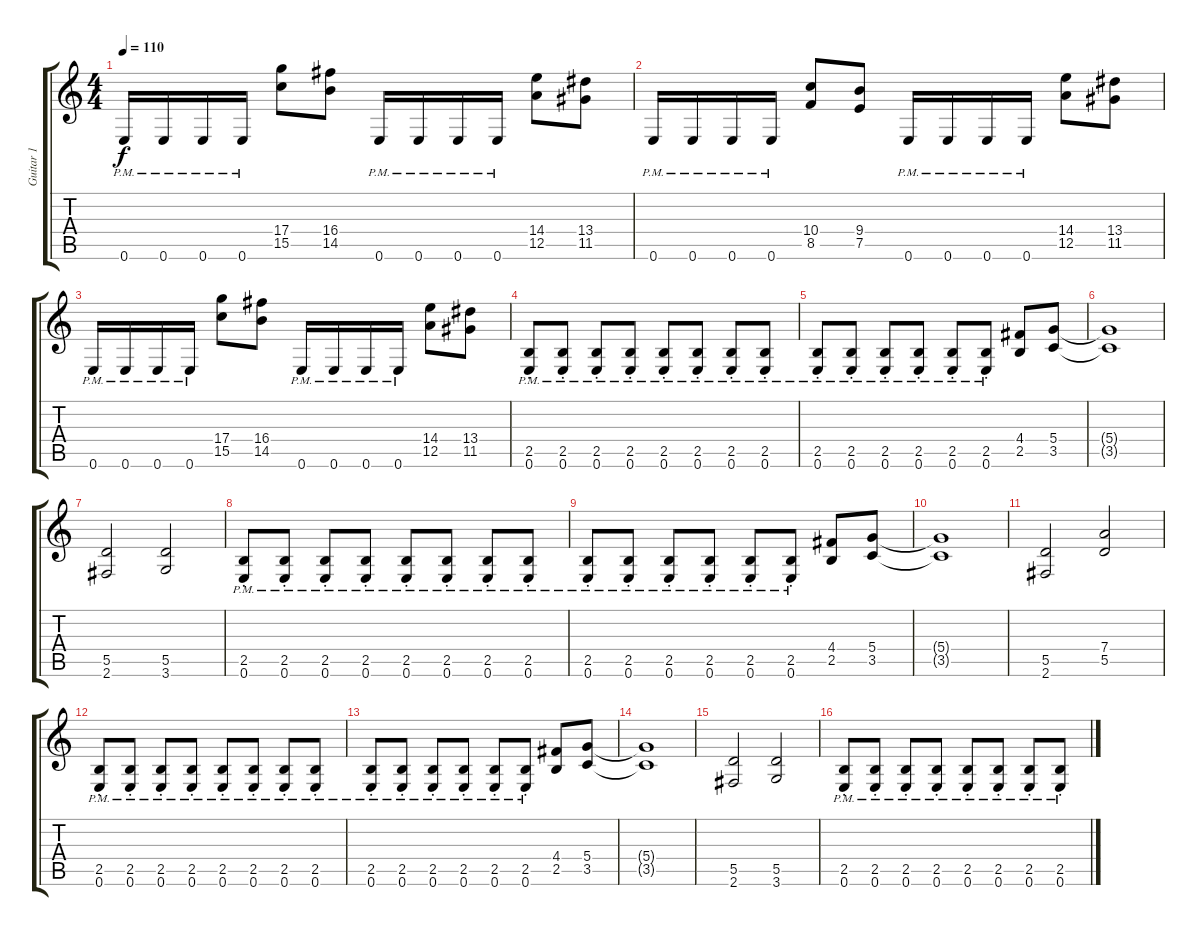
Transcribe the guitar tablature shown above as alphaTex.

\track ("Guitar 1" "Guitar 1") {instrument distortionguitar}
\staff {score tabs}
\tuning (E4 B3 G3 D3 A2 E2) {hide}
\ts (4 4)
\tempo 110
\clef g2
\ks c
0.6{pm}.16{dy f} 0.6{pm}.16 0.6{pm}.16 0.6{pm}.16 (17.4 15.5).8 (16.4 14.5).8 0.6{pm}.16 0.6{pm}.16 0.6{pm}.16 0.6{pm}.16 (14.4 12.5).8 (13.4 11.5).8 |
0.6{pm}.16 0.6{pm}.16 0.6{pm}.16 0.6{pm}.16 (10.4 8.5).8 (9.4 7.5).8 0.6{pm}.16 0.6{pm}.16 0.6{pm}.16 0.6{pm}.16 (14.4 12.5).8 (13.4 11.5).8 |
0.6{pm}.16 0.6{pm}.16 0.6{pm}.16 0.6{pm}.16 (17.4 15.5).8 (16.4 14.5).8 0.6{pm}.16 0.6{pm}.16 0.6{pm}.16 0.6{pm}.16 (14.4 12.5).8 (13.4 11.5).8 |
(2.5{st} 0.6{pm st}).8 (2.5{st} 0.6{pm st}).8 (2.5{st} 0.6{pm st}).8 (2.5{st} 0.6{pm st}).8 (2.5{st} 0.6{pm st}).8 (2.5{st} 0.6{pm st}).8 (2.5{st} 0.6{pm st}).8 (2.5{st} 0.6{pm st}).8 |
(2.5{st} 0.6{pm st}).8 (2.5{st} 0.6{pm st}).8 (2.5{st} 0.6{pm st}).8 (2.5{st} 0.6{pm st}).8 (2.5{st} 0.6{pm st}).8 (2.5{st} 0.6{pm st}).8 (4.4 2.5).8 (5.4 3.5).8 |
(5.4{t} 3.5{t}).1 |
(5.5 2.6).2 (5.5 3.6).2 |
(2.5{st} 0.6{pm st}).8 (2.5{st} 0.6{pm st}).8 (2.5{st} 0.6{pm st}).8 (2.5{st} 0.6{pm st}).8 (2.5{st} 0.6{pm st}).8 (2.5{st} 0.6{pm st}).8 (2.5{st} 0.6{pm st}).8 (2.5{st} 0.6{pm st}).8 |
(2.5{st} 0.6{pm st}).8 (2.5{st} 0.6{pm st}).8 (2.5{st} 0.6{pm st}).8 (2.5{st} 0.6{pm st}).8 (2.5{st} 0.6{pm st}).8 (2.5{st} 0.6{pm st}).8 (4.4 2.5).8 (5.4 3.5).8 |
(5.4{t} 3.5{t}).1 |
(5.5 2.6).2 (7.4 5.5).2 |
(2.5{st} 0.6{pm st}).8 (2.5{st} 0.6{pm st}).8 (2.5{st} 0.6{pm st}).8 (2.5{st} 0.6{pm st}).8 (2.5{st} 0.6{pm st}).8 (2.5{st} 0.6{pm st}).8 (2.5{st} 0.6{pm st}).8 (2.5{st} 0.6{pm st}).8 |
(2.5{st} 0.6{pm st}).8 (2.5{st} 0.6{pm st}).8 (2.5{st} 0.6{pm st}).8 (2.5{st} 0.6{pm st}).8 (2.5{st} 0.6{pm st}).8 (2.5{st} 0.6{pm st}).8 (4.4 2.5).8 (5.4 3.5).8 |
(5.4{t} 3.5{t}).1 |
(5.5 2.6).2 (5.5 3.6).2 |
(2.5{st} 0.6{pm st}).8 (2.5{st} 0.6{pm st}).8 (2.5{st} 0.6{pm st}).8 (2.5{st} 0.6{pm st}).8 (2.5{st} 0.6{pm st}).8 (2.5{st} 0.6{pm st}).8 (2.5{st} 0.6{pm st}).8 (2.5{st} 0.6{pm st}).8
